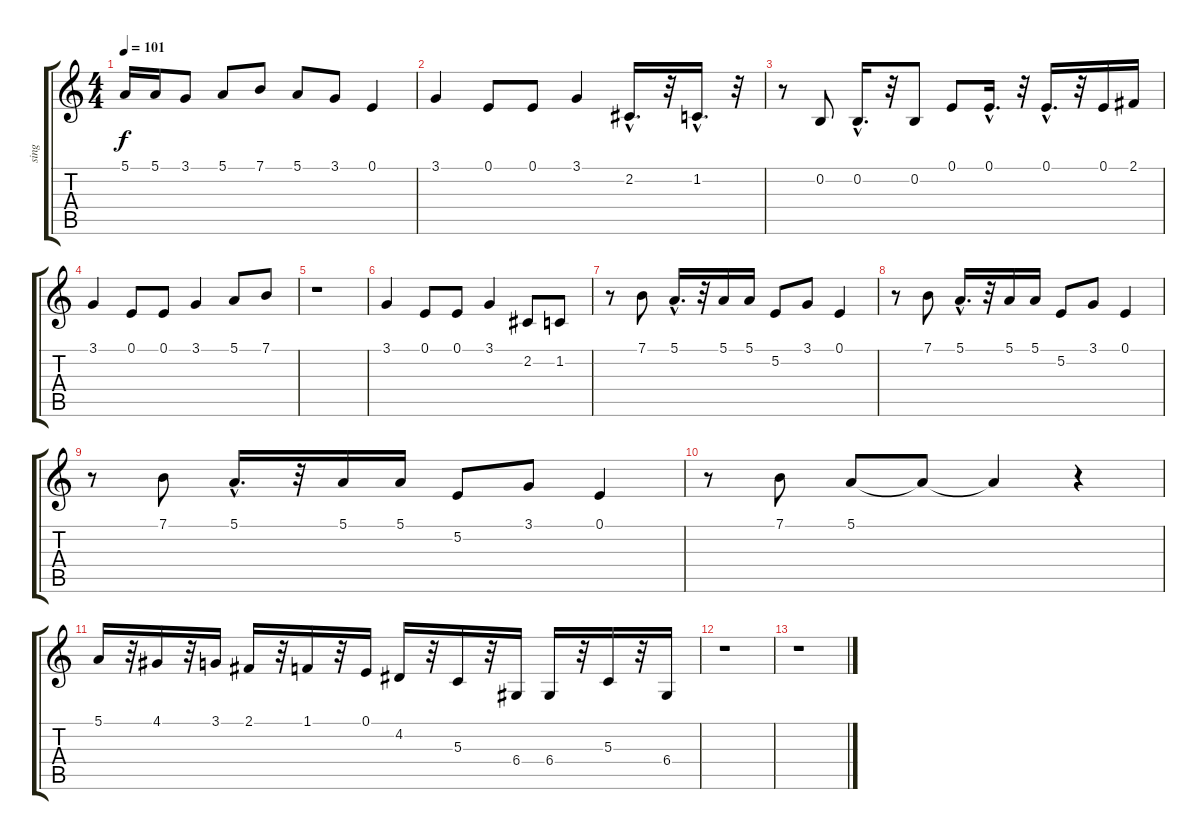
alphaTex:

\track ("sing" "sing") {instrument altosax}
\staff {score tabs}
\tuning (E4 B3 G3 D3 A2 E2) {hide}
\ts (4 4)
\tempo 101
\clef g2
\ks c
5.1.16{dy f} 5.1.16 3.1.8 5.1.8 7.1.8 5.1.8 3.1.8 0.1.4 |
3.1.4 0.1.8 0.1.8 3.1.4 2.2{hac}.16{d} r.32 1.2{hac}.16{d} r.32 |
r.8 0.2.8 0.2{hac}.16{d} r.32 0.2.8 0.1.8 0.1{hac}.16{d} r.32 0.1{hac}.16{d} r.32 0.1.16 2.1.16 |
3.1.4 0.1.8 0.1.8 3.1.4 5.1.8 7.1.8 |
r.1 |
3.1.4 0.1.8 0.1.8 3.1.4 2.2.8 1.2.8 |
r.8 7.1.8 5.1{hac}.16{d} r.32 5.1.16 5.1.16 5.2.8 3.1.8 0.1.4 |
r.8 7.1.8 5.1{hac}.16{d} r.32 5.1.16 5.1.16 5.2.8 3.1.8 0.1.4 |
r.8 7.1.8 5.1{hac}.16{d} r.32 5.1.16 5.1.16 5.2.8 3.1.8 0.1.4 |
r.8 7.1.8 5.1.8 5.1{t}.8 5.1{t}.4 r.4 |
5.1.16 r.32 4.1.16 r.32 3.1.16 2.1.16 r.32 1.1.16 r.32 0.1.16 4.2.16 r.32 5.3.16 r.32 6.4.16 6.4.16 r.32 5.3.16 r.32 6.4.16 |
r.1 |
r.1
